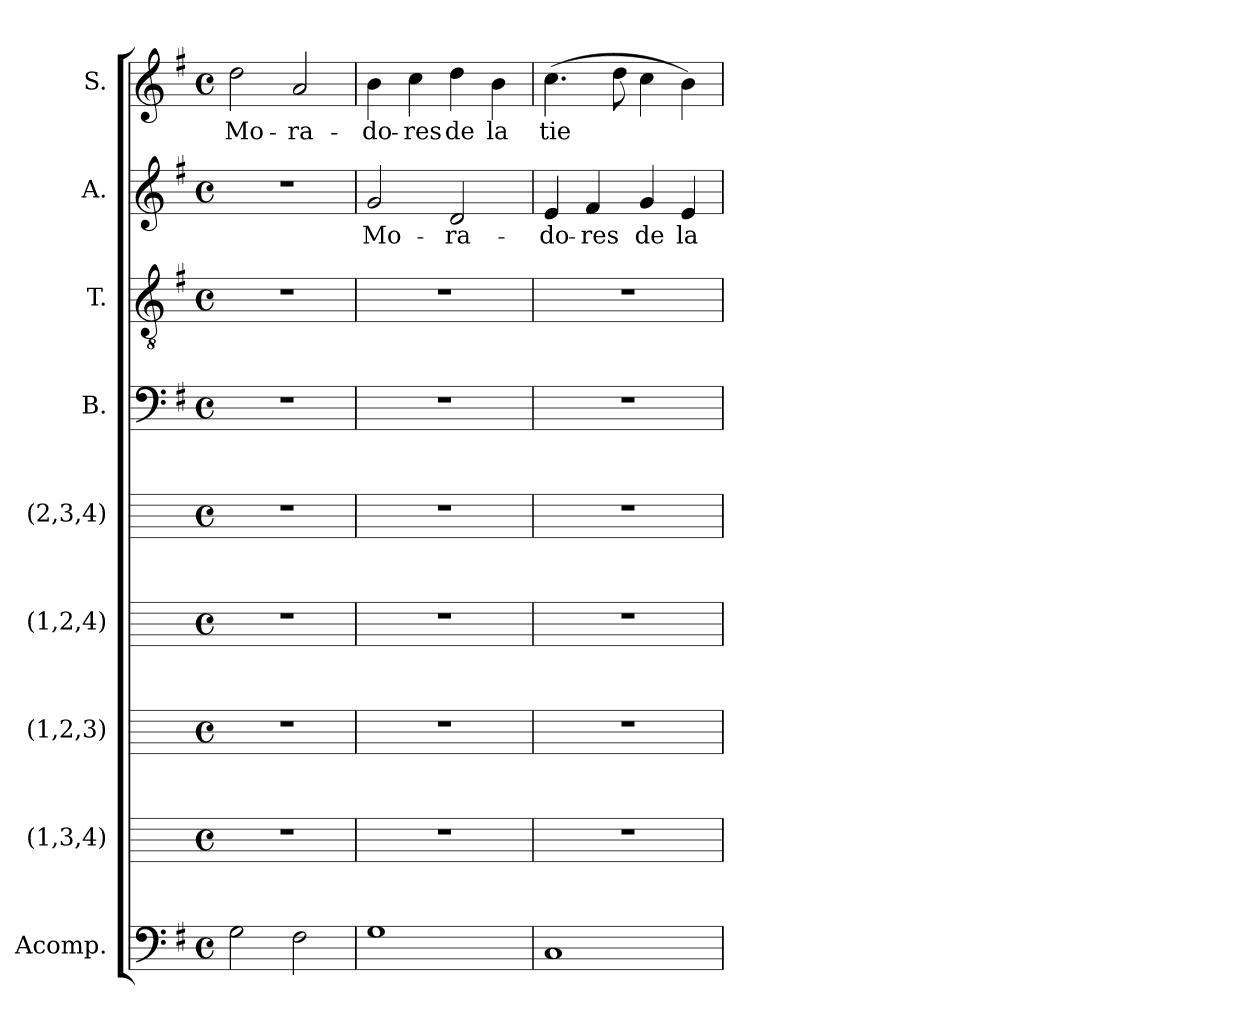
**kern	**kern	**kern	**kern	**kern	**kern	**kern	**kern	**text	**kern	**text
*part9	*part8	*part7	*part6	*part5	*part4	*part3	*part2	*part2	*part1	*part1
*staff9	*staff8	*staff7	*staff6	*staff5	*staff4	*staff3	*staff2	*staff2	*staff1	*staff1
*I"Acomp.	*I"(1,3,4)	*I"(1,2,3)	*I"(1,2,4)	*I"(2,3,4)	*I"B.	*I"T.	*I"A.	*	*I"S.	*
*I'Acomp.	*	*	*	*	*I'B. (2ª)	*I'T. (4ª)	*I'A. (3ª)	*	*I'S. (1ª)	*
!!LO:PB:g=z
*stria5	*stria5	*stria5	*stria5	*stria5	*stria5	*stria5	*stria5	*	*stria5	*
*clefF4	*	*	*	*	*clefF4	*clefGv2	*clefG2	*	*clefG2	*
*k[f#]	*k[]	*k[]	*k[]	*k[]	*k[f#]	*k[f#]	*k[f#]	*	*k[f#]	*
*G:	*C:	*C:	*C:	*C:	*G:	*G:	*G:	*	*G:	*
*M4/4	*M4/4	*M4/4	*M4/4	*M4/4	*M4/4	*M4/4	*M4/4	*	*M4/4	*
*met(c)	*met(c)	*met(c)	*met(c)	*met(c)	*met(c)	*met(c)	*met(c)	*	*met(c)	*
=1	=1	=1	=1	=1	=1	=1	=1	=1	=1	=1
!	!	!	!	!	!	!	!	!	!	!LO:LY:b:cj
2G\	1r	1r	1r	1r	1r	1r	1r	.	2dd\	Mo-
!	!	!	!	!	!	!	!	!	!	!LO:LY:b:cj
2F#\	.	.	.	.	.	.	.	.	2a/	-ra-
=2	=2	=2	=2	=2	=2	=2	=2	=2	=2	=2
!	!	!	!	!	!	!	!	!LO:LY:b:cj	!	!LO:LY:b:cj
1G	1r	1r	1r	1r	1r	1r	2g/	Mo-	4b\	-do-
!	!	!	!	!	!	!	!	!	!	!LO:LY:b:cj
.	.	.	.	.	.	.	.	.	4cc\	-res
!	!	!	!	!	!	!	!	!LO:LY:b:cj	!	!LO:LY:b:cj
.	.	.	.	.	.	.	2d/	-ra-	4dd\	de
!	!	!	!	!	!	!	!	!	!	!LO:LY:b:cj
.	.	.	.	.	.	.	.	.	4b\	la
=3	=3	=3	=3	=3	=3	=3	=3	=3	=3	=3
!	!	!	!	!	!	!	!	!LO:LY:b:cj	!	!LO:LY:b:cj
1C	1r	1r	1r	1r	1r	1r	4e/	-do-	(>4.cc\	tie-
!	!	!	!	!	!	!	!	!LO:LY:b:cj	!	!
.	.	.	.	.	.	.	4f#/	-res	.	.
!	!	!	!	!	!	!	!	!	!	!LO:LY:b:cj
.	.	.	.	.	.	.	.	.	8dd\	--
!	!	!	!	!	!	!	!	!LO:LY:b:cj	!	!LO:LY:b:cj
.	.	.	.	.	.	.	4g/	de	4cc\	--
!	!	!	!	!	!	!	!	!LO:LY:b:cj	!	!LO:LY:b:cj
.	.	.	.	.	.	.	4e/	la	4b\)	--
=	=	=	=	=	=	=	=	=	=	=
*-	*-	*-	*-	*-	*-	*-	*-	*-	*-	*-
